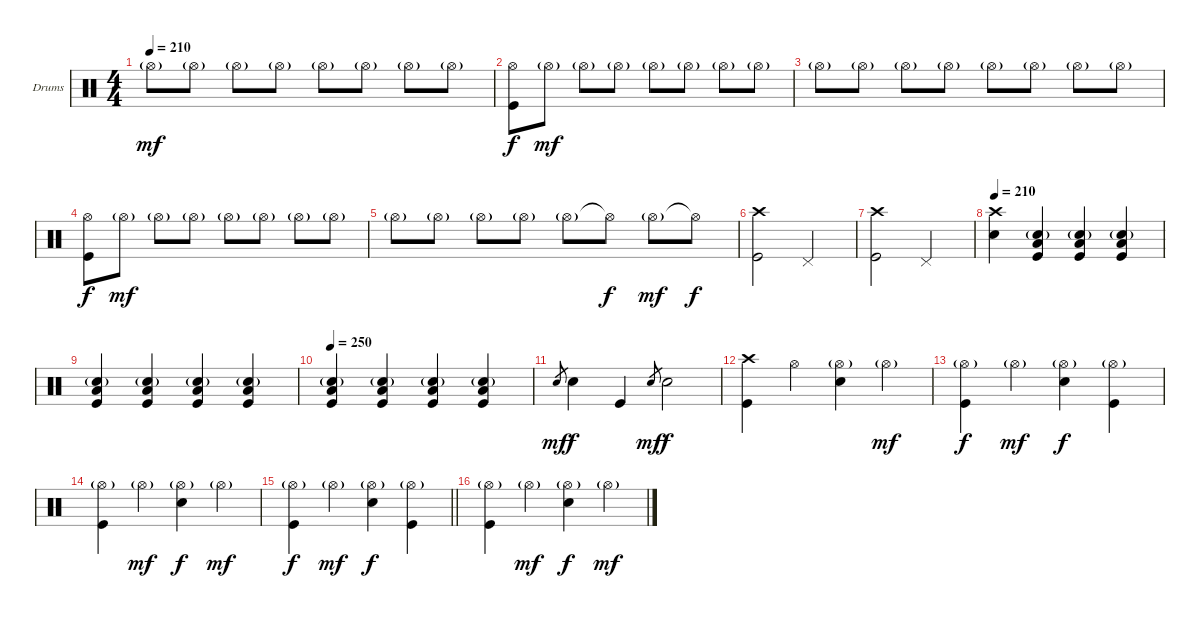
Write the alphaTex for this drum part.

\bracketExtendMode groupsimilarinstruments
\firstSystemTrackNameOrientation horizontal
\otherSystemsTrackNameOrientation horizontal
\track ("Drumkit" "Drums") {instrument percussion}
\staff {score}
\articulation defaults
\ts (4 4)
\tempo 210
\clef neutral
\ks c "Hi-Hat (open)"{g}.8{dy mf} "Hi-Hat (open)"{g}.8 "Hi-Hat (open)"{g}.8 "Hi-Hat (open)"{g}.8 "Hi-Hat (open)"{g}.8 "Hi-Hat (open)"{g}.8 "Hi-Hat (open)"{g}.8 "Hi-Hat (open)"{g}.8
|
("Hi-Hat (open)" "Kick (hit)").8{dy f} "Hi-Hat (open)"{g}.8{dy mf} "Hi-Hat (open)"{g}.8 "Hi-Hat (open)"{g}.8 "Hi-Hat (open)"{g}.8 "Hi-Hat (open)"{g}.8 "Hi-Hat (open)"{g}.8 "Hi-Hat (open)"{g}.8 |
"Hi-Hat (open)"{g}.8 "Hi-Hat (open)"{g}.8 "Hi-Hat (open)"{g}.8 "Hi-Hat (open)"{g}.8 "Hi-Hat (open)"{g}.8 "Hi-Hat (open)"{g}.8 "Hi-Hat (open)"{g}.8 "Hi-Hat (open)"{g}.8 |
("Hi-Hat (open)" "Kick (hit)").8{dy f} "Hi-Hat (open)"{g}.8{dy mf} "Hi-Hat (open)"{g}.8 "Hi-Hat (open)"{g}.8 "Hi-Hat (open)"{g}.8 "Hi-Hat (open)"{g}.8 "Hi-Hat (open)"{g}.8 "Hi-Hat (open)"{g}.8 |
"Hi-Hat (open)"{g}.8 "Hi-Hat (open)"{g}.8 "Hi-Hat (open)"{g}.8 "Hi-Hat (open)"{g}.8 "Hi-Hat (open)"{g}.8 "Hi-Hat (open)"{t}.8{dy f} "Hi-Hat (open)"{g}.8{dy mf} "Hi-Hat (open)"{t}.8{dy f} |
("Crash high (hit)" "Kick (hit)").2 "Pedal Hi-Hat (hit)".2 |
("Crash high (hit)" "Kick (hit)").2 "Pedal Hi-Hat (hit)".2 |
\tempo 210
("Snare (hit) 2" "Crash high (hit)").4 ("Snare (hit) 2"{g} "Kick (hit)" "Low Tom (hit)").4 ("Snare (hit) 2"{g} "Kick (hit)" "Low Tom (hit)").4 ("Snare (hit) 2"{g} "Kick (hit)" "Low Tom (hit)").4 |
("Snare (hit) 2"{g} "Kick (hit)" "Low Tom (hit)").4 ("Snare (hit) 2"{g} "Kick (hit)" "Low Tom (hit)").4 ("Snare (hit) 2"{g} "Kick (hit)" "Low Tom (hit)").4 ("Snare (hit) 2"{g} "Kick (hit)" "Low Tom (hit)").4 |
\tempo 250
("Snare (hit) 2"{g} "Kick (hit)" "Low Tom (hit)").4 ("Snare (hit) 2"{g} "Kick (hit)" "Low Tom (hit)").4 ("Snare (hit) 2"{g} "Kick (hit)" "Low Tom (hit)").4 ("Snare (hit) 2"{g} "Kick (hit)" "Low Tom (hit)").4 |
"Snare (hit) 2".8{gr dy mf} "Snare (hit) 2".4{dy f} "Kick (hit)".4 "Snare (hit) 2".8{gr dy mf} "Snare (hit) 2".2{dy f} |
("Crash high (hit)" "Kick (hit)").4 "Hi-Hat (open)".4 ("Hi-Hat (open)"{g} "Snare (hit) 2").4 "Hi-Hat (open)"{g}.4{dy mf} |
("Hi-Hat (open)"{g} "Kick (hit)").4{dy f} "Hi-Hat (open)"{g}.4{dy mf} ("Hi-Hat (open)"{g} "Snare (hit) 2").4{dy f} ("Hi-Hat (open)"{g} "Kick (hit)").4 |
("Hi-Hat (open)"{g} "Kick (hit)").4 "Hi-Hat (open)"{g}.4{dy mf} ("Hi-Hat (open)"{g} "Snare (hit) 2").4{dy f} "Hi-Hat (open)"{g}.4{dy mf} |
\barLineRight lightlight
("Hi-Hat (open)"{g} "Kick (hit)").4{dy f} "Hi-Hat (open)"{g}.4{dy mf} ("Hi-Hat (open)"{g} "Snare (hit) 2").4{dy f} ("Hi-Hat (open)"{g} "Kick (hit)").4 |
("Hi-Hat (open)"{g} "Kick (hit)").4 "Hi-Hat (open)"{g}.4{dy mf} ("Hi-Hat (open)"{g} "Snare (hit) 2").4{dy f} "Hi-Hat (open)"{g}.4{dy mf}
